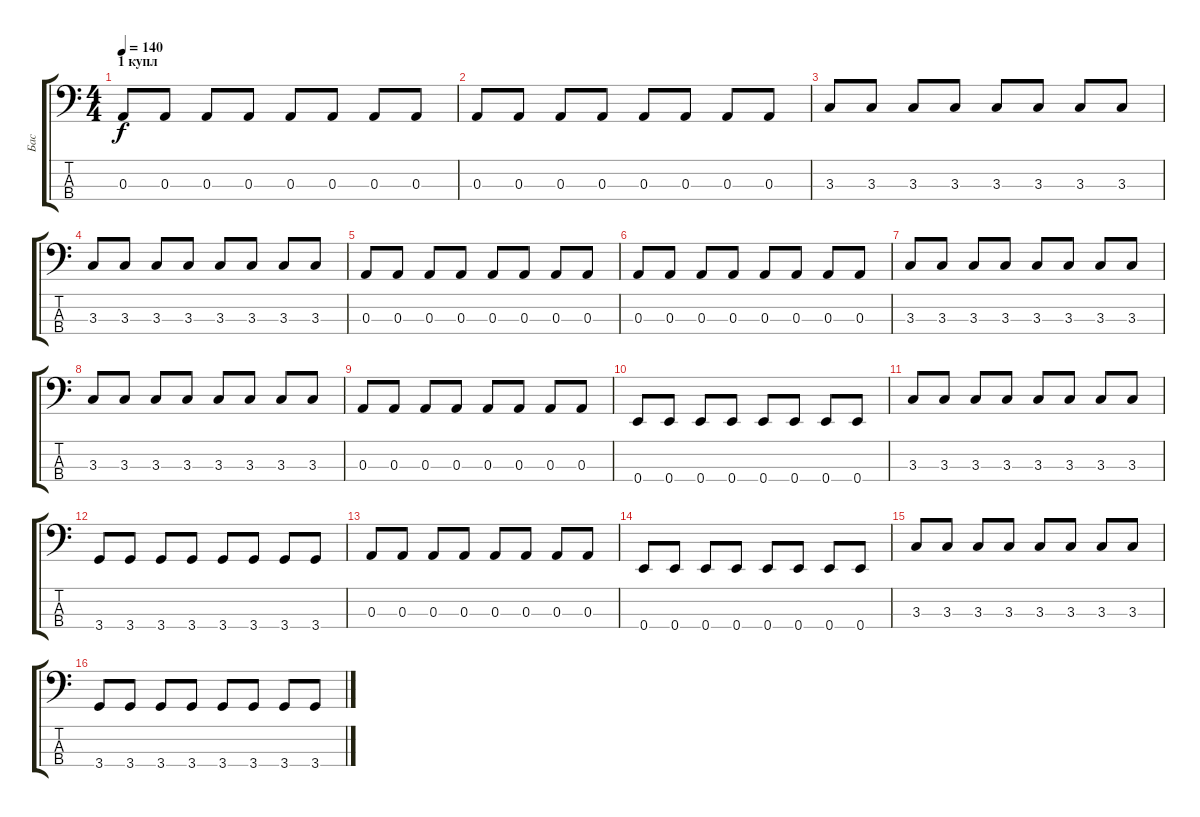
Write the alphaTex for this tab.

\track ("Бас" "Бас") {instrument electricbassfinger}
\staff {score tabs}
\tuning (G2 D2 A1 E1) {hide}
\ts (4 4)
\section ("" "1 купл")
\tempo 140
\clef f4
\ks c
0.3.8{dy f} 0.3.8 0.3.8 0.3.8 0.3.8 0.3.8 0.3.8 0.3.8 |
0.3.8 0.3.8 0.3.8 0.3.8 0.3.8 0.3.8 0.3.8 0.3.8 |
3.3.8 3.3.8 3.3.8 3.3.8 3.3.8 3.3.8 3.3.8 3.3.8 |
3.3.8 3.3.8 3.3.8 3.3.8 3.3.8 3.3.8 3.3.8 3.3.8 |
0.3.8 0.3.8 0.3.8 0.3.8 0.3.8 0.3.8 0.3.8 0.3.8 |
0.3.8 0.3.8 0.3.8 0.3.8 0.3.8 0.3.8 0.3.8 0.3.8 |
3.3.8 3.3.8 3.3.8 3.3.8 3.3.8 3.3.8 3.3.8 3.3.8 |
3.3.8 3.3.8 3.3.8 3.3.8 3.3.8 3.3.8 3.3.8 3.3.8 |
0.3.8 0.3.8 0.3.8 0.3.8 0.3.8 0.3.8 0.3.8 0.3.8 |
0.4.8 0.4.8 0.4.8 0.4.8 0.4.8 0.4.8 0.4.8 0.4.8 |
3.3.8 3.3.8 3.3.8 3.3.8 3.3.8 3.3.8 3.3.8 3.3.8 |
3.4.8 3.4.8 3.4.8 3.4.8 3.4.8 3.4.8 3.4.8 3.4.8 |
0.3.8 0.3.8 0.3.8 0.3.8 0.3.8 0.3.8 0.3.8 0.3.8 |
0.4.8 0.4.8 0.4.8 0.4.8 0.4.8 0.4.8 0.4.8 0.4.8 |
3.3.8 3.3.8 3.3.8 3.3.8 3.3.8 3.3.8 3.3.8 3.3.8 |
3.4.8 3.4.8 3.4.8 3.4.8 3.4.8 3.4.8 3.4.8 3.4.8
